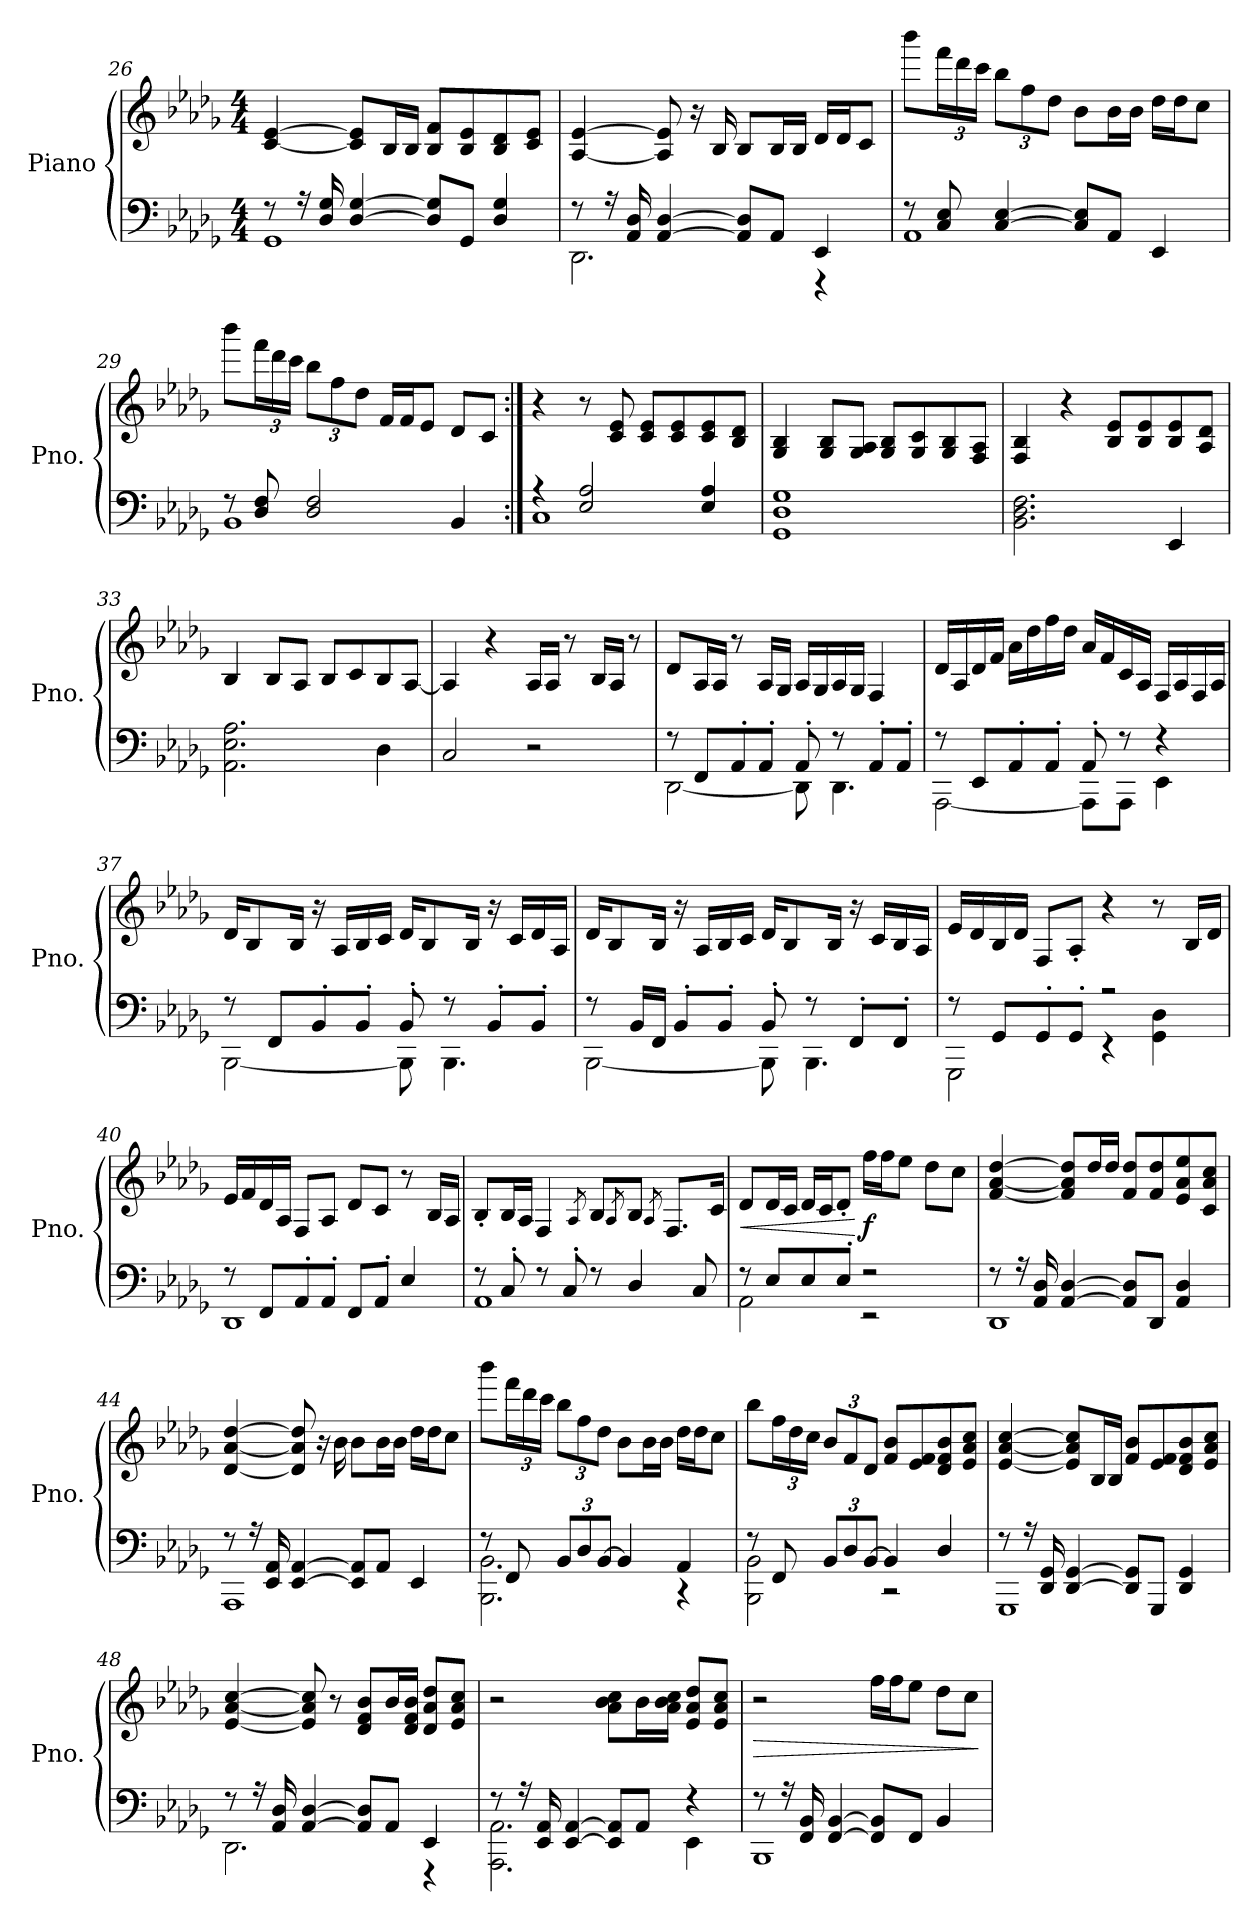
**kern	**kern	**dynam
*part1	*part1	*part1
*staff2	*staff1	*staff1/2
*I"Piano	*	*
*I'Pno.	*	*
*clefF4	*clefG2	*
*k[b-e-a-d-g-]	*k[b-e-a-d-g-]	*
*M4/4	*M4/4	*
=26	=26	=26
*^	*	*
8r	1GG-	[4c/ [4e-/	.
16r	.	.	.
16D-/ 16G-/	.	.	.
[4D-/ [4G-/	.	8c/] 8e-/]L	.
.	.	16B-/L	.
.	.	16B-/JJ	.
8D-/] 8G-/]L	.	8B-/ 8f/L	.
8GG-/J	.	8B-/ 8e-/	.
4D-/ 4G-/	.	8B-/ 8d-/	.
.	.	8c/ 8e-/J	.
=27	=27	=27	=27
8r	2.DD-\	[4A-/ [4e-/	.
16r	.	.	.
16AA-/ 16D-/	.	.	.
[4AA-/ [4D-/	.	8A-/] 8e-/]	.
.	.	16r	.
.	.	16B-/	.
8AA-/] 8D-/]L	.	8B-/L	.
8AA-/J	.	16B-/L	.
.	.	16B-/JJ	.
4EE-/	4r	16d-/LL	.
.	.	16d-/J	.
.	.	8c/J	.
!!LO:LB:g=z
=28	=28	=28	=28
8r	1AA-	8bbb-\L	.
*	*	*Xbrackettup	*
8C/ 8E-/	.	24fff\L	.
.	.	24ddd-\	.
.	.	24ccc\JJ	.
[4C/ [4E-/	.	12bb-\L	.
.	.	12ff\	.
.	.	12dd-\J	.
8C/] 8E-/]L	.	8b-\L	.
8AA-/J	.	16b-\L	.
.	.	16b-\JJ	.
4EE-/	.	16dd-\LL	.
.	.	16dd-\J	.
.	.	8cc\J	.
=29	=29	=29	=29
8r	1BB-	8bbb-\L	.
8D-/ 8F/	.	24fff\L	.
.	.	24ddd-\	.
.	.	24ccc\JJ	.
2D-/ 2F/	.	12bb-\L	.
.	.	12ff\	.
.	.	12dd-\J	.
.	.	16f/LL	.
.	.	16f/J	.
.	.	8e-/J	.
4BB-/	.	8d-/L	.
.	.	8c/J	.
=30:|!	=30:|!	=30:|!	=30:|!
4r	1C	4r	.
2E-/ 2A-/	.	8r	.
.	.	8c/ 8e-/	.
.	.	8c/ 8e-/L	.
.	.	8c/ 8e-/	.
4E-/ 4A-/	.	8c/ 8e-/	.
.	.	8B-/ 8d-/J	.
!!LO:LB:g=z
=31	=31	=31	=31
1D- 1G-	1GG-	4G-/ 4B-/	.
.	.	8G-/ 8B-/L	.
.	.	8G-/ 8A-/J	.
.	.	8G-/ 8B-/L	.
.	.	8G-/ 8c/	.
.	.	8G-/ 8B-/	.
.	.	8F/ 8A-/J	.
*v	*v	*	*
=32	=32	=32
2.BB-\ 2.D-\ 2.F\	4F/ 4B-/	.
.	4r	.
.	8B-/ 8e-/L	.
.	8B-/ 8e-/	.
4EE-/	8B-/ 8e-/	.
.	8A-/ 8d-/J	.
=33	=33	=33
2.AA-\ 2.E-\ 2.A-\	4B-/	.
.	8B-/L	.
.	8A-/J	.
.	8B-/L	.
.	8c/	.
4D-\	8B-/	.
.	[8A-/J	.
=34	=34	=34
2C/	4A-/]	.
.	4r	.
2r	16A-/LL	.
.	16A-/JJ	.
.	8r	.
.	16B-/LL	.
.	16A-/JJ	.
.	8r	.
!!LO:LB:g=z
=35	=35	=35
*^	*	*
8r	[2DD-\	8d-/L	.
8FF/L	.	16A-/L	.
.	.	16A-/JJ	.
8AA-'/	.	8r	.
8AA-'/J	.	16A-/LL	.
.	.	16G-/JJ	.
8AA-'/	8DD-\]	16A-/LL	.
.	.	16G-/	.
8r	4.DD-\	16A-/	.
.	.	16G-/JJ	.
8AA-'/L	.	4F/	.
8AA-'/J	.	.	.
=36	=36	=36	=36
8r	[2AAA-\	16d-/LL	.
.	.	16A-/	.
8EE-/L	.	16d-/	.
.	.	16f/JJ	.
8AA-'/	.	16a-\LL	.
.	.	16dd-\	.
8AA-'/J	.	16ff\	.
.	.	16dd-\JJ	.
8AA-'/	8AAA-\L]	16a-/LL	.
.	.	16f/	.
8r	8AAA-\J	16c/	.
.	.	16A-/JJ	.
4r	4EE-\	16F/LL	.
.	.	16A-/	.
.	.	16F/	.
.	.	16A-/JJ	.
!!LO:LB:g=z
=37	=37	=37	=37
8r	[2BBB-\	16d-/KL	.
.	.	8B-/	.
8FF/L	.	.	.
.	.	16B-/Jk	.
8BB-'/	.	16r	.
.	.	16A-/LL	.
8BB-'/J	.	16B-/	.
.	.	16c/JJ	.
8BB-'/	8BBB-\]	16d-/KL	.
.	.	8B-/	.
8r	4.BBB-\	.	.
.	.	16B-/Jk	.
8BB-'/L	.	16r	.
.	.	16c/LL	.
8BB-'/J	.	16d-/	.
.	.	16A-/JJ	.
=38	=38	=38	=38
8r	[2BBB-\	16d-/KL	.
.	.	8B-/	.
16BB-/LL	.	.	.
16FF/JJ	.	16B-/Jk	.
8BB-'/L	.	16r	.
.	.	16A-/LL	.
8BB-'/J	.	16B-/	.
.	.	16c/JJ	.
8BB-'/	8BBB-\]	16d-/KL	.
.	.	8B-/	.
8r	4.BBB-\	.	.
.	.	16B-/Jk	.
8FF'/L	.	16r	.
.	.	16c/LL	.
8FF'/J	.	16B-/	.
.	.	16A-/JJ	.
!!LO:PB:g=z
=39	=39	=39	=39
8r	2GGG-\	16e-/LL	.
.	.	16d-/	.
8GG-/L	.	16B-/	.
.	.	16d-/JJ	.
8GG-'/	.	8F/L	.
8GG-'/J	.	8A-'/J	.
2r	4r	4r	.
.	4GG-\ 4D-\	8r	.
.	.	16B-/LL	.
.	.	16d-/JJ	.
=40	=40	=40	=40
8r	1DD-	16e-/LL	.
.	.	16f/	.
8FF/L	.	16d-/	.
.	.	16A-/JJ	.
8AA-'/	.	8F/L	.
8AA-'/J	.	8A-/J	.
8FF/L	.	8d-/L	.
8AA-'/J	.	8c/J	.
4E-/	.	8r	.
.	.	16B-/LL	.
.	.	16A-/JJ	.
=41	=41	=41	=41
8r	1AA-	8B-'/L	.
8C'/	.	16B-/L	.
.	.	16A-/JJ	.
8r	.	4F/	.
8C'/	.	.	.
.	.	8qA-/	.
8r	.	8B-/L	.
.	.	8qA-/	.
4D-/	.	8B-/J	.
.	.	8qA-/	.
.	.	8.F/L	.
8C/	.	.	.
.	.	16c/Jk	.
!!LO:LB:g=z
=42	=42	=42	=42
!	!	!	!LO:HP:b
8r	2AA-\	8d-/L	<
8E-/L	.	16d-/L	.
.	.	16c/JJ	.
8E-/	.	16d-/LL	.
.	.	16c/J	.
8E-'/J	.	8d-'/J	.
!	!	!	!LO:DY:n=1:b
2r	2r	16ff\LL	[ f
.	.	16ff\J	.
.	.	8ee-\J	.
.	.	8dd-\L	.
.	.	8cc\J	.
=43	=43	=43	=43
8r	1DD-	[4f/ [4a-/ [4dd-/	.
16r	.	.	.
16AA-/ 16D-/	.	.	.
[4AA-/ [4D-/	.	8f/] 8a-/] 8dd-/]L	.
.	.	16dd-/L	.
.	.	16dd-/JJ	.
8AA-/] 8D-/]L	.	8f/ 8dd-/L	.
8DD-/J	.	8f/ 8dd-/	.
4AA-/ 4D-/	.	8e-/ 8a-/ 8ee-/	.
.	.	8c/ 8a-/ 8cc/J	.
=44	=44	=44	=44
8r	1AAA-	[4d-/ [4a-/ [4dd-/	.
16r	.	.	.
16EE-/ 16AA-/	.	.	.
[4EE-/ [4AA-/	.	8d-/] 8a-/] 8dd-/]	.
.	.	16r	.
.	.	16b-\	.
8EE-/] 8AA-/]L	.	8b-\L	.
8AA-/J	.	16b-\L	.
.	.	16b-\JJ	.
4EE-/	.	16dd-\LL	.
.	.	16dd-\J	.
.	.	8cc\J	.
!!LO:LB:g=z
=45	=45	=45	=45
8r	2.BBB-\ 2.BB-\	8bbb-\L	.
8FF/	.	24fff\L	.
.	.	24ddd-\	.
.	.	24ccc\JJ	.
*Xbrackettup	*	*	*
12BB-/L	.	12bb-\L	.
12D-/	.	12ff\	.
[12BB-/J	.	12dd-\J	.
4BB-/]	.	8b-\L	.
.	.	16b-\L	.
.	.	16b-\JJ	.
4AA-/	4r	16dd-\LL	.
.	.	16dd-\J	.
.	.	8cc\J	.
=46	=46	=46	=46
8r	2BBB-\ 2BB-\	8bb-\L	.
8FF/	.	24ff\L	.
.	.	24dd-\	.
.	.	24cc\JJ	.
12BB-/L	.	12b-/L	.
12D-/	.	12f/	.
[12BB-/J	.	12d-/J	.
4BB-/]	2r	8f/ 8b-/L	.
.	.	8e-/ 8f/	.
4D-/	.	8d-/ 8f/ 8b-/	.
.	.	8e-/ 8a-/ 8cc/J	.
=47	=47	=47	=47
8r	1GGG-	[4e-/ [4a-/ [4cc/	.
16r	.	.	.
16DD-/ 16GG-/	.	.	.
[4DD-/ [4GG-/	.	8e-/] 8a-/] 8cc/]L	.
.	.	16B-/L	.
.	.	16B-/JJ	.
8DD-/] 8GG-/]L	.	8f/ 8b-/L	.
8GGG-/J	.	8e-/ 8f/	.
4DD-/ 4GG-/	.	8d-/ 8f/ 8b-/	.
.	.	8e-/ 8a-/ 8cc/J	.
!!LO:LB:g=z
=48	=48	=48	=48
8r	2.DD-\	[4e-/ [4a-/ [4cc/	.
16r	.	.	.
16AA-/ 16D-/	.	.	.
[4AA-/ [4D-/	.	8e-/] 8a-/] 8cc/]	.
.	.	8r	.
8AA-/] 8D-/]L	.	8d-/ 8f/ 8b-/L	.
8AA-/J	.	16b-/L	.
.	.	16d-/ 16f/ 16b-/JJ	.
4EE-/	4r	8d-/ 8a-/ 8dd-/L	.
.	.	8e-/ 8a-/ 8cc/J	.
=49	=49	=49	=49
8r	2.AAA-\ 2.AA-\	2r	.
16r	.	.	.
16EE-/ 16AA-/	.	.	.
[4EE-/ [4AA-/	.	.	.
8EE-/] 8AA-/]L	.	8a-\ 8b-\ 8cc\L	.
8AA-/J	.	16b-\L	.
.	.	16a-\ 16b-\ 16cc\JJ	.
4r	4EE-\	8e-/ 8a-/ 8dd-/L	.
.	.	8e-/ 8a-/ 8cc/J	.
=50	=50	=50	=50
!	!	!	!LO:HP:b
8r	1BBB-	2r	>
16r	.	.	.
16FF/ 16BB-/	.	.	.
[4FF/ [4BB-/	.	.	.
8FF/] 8BB-/]L	.	16ff\LL	.
.	.	16ff\J	.
8FF/J	.	8ee-\J	.
4BB-/	.	8dd-\L	.
.	.	8cc\J	.
*v	*v	*	*
.	.	]
=	=	=
*-	*-	*-
